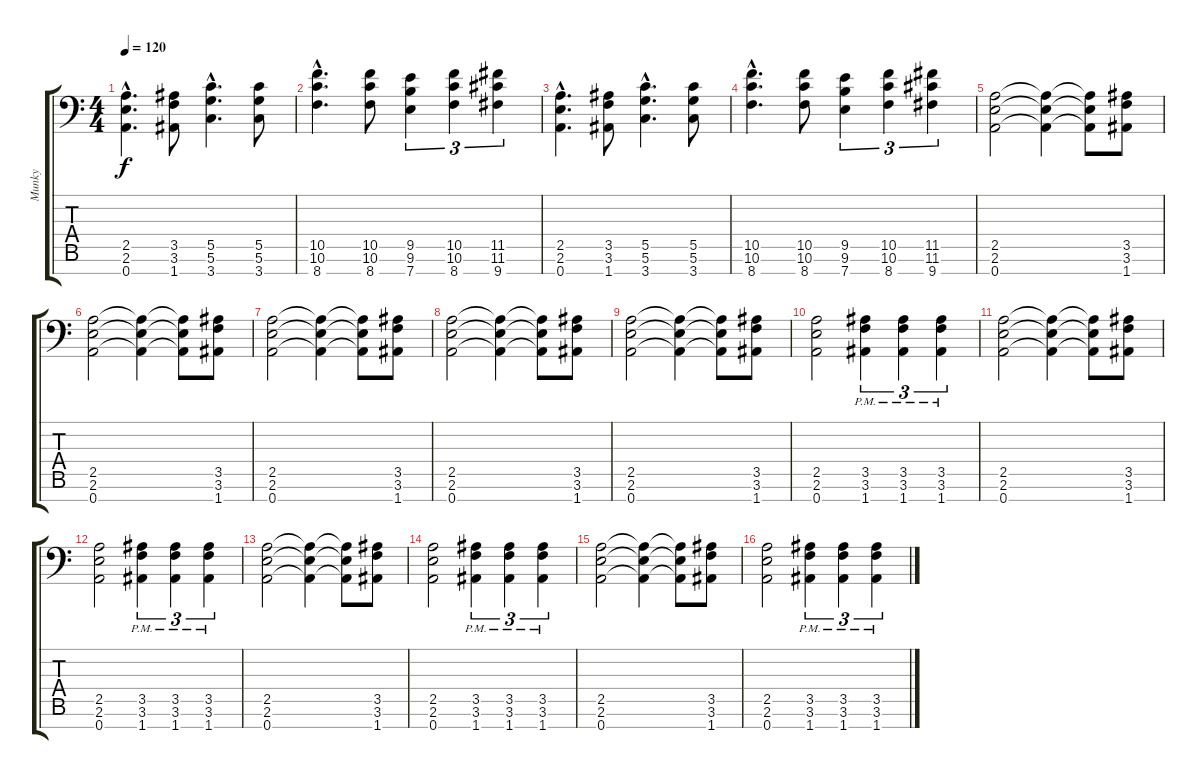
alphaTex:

\track ("Munky" "Munky") {instrument distortionguitar}
\staff {score tabs}
\tuning (D4 A3 F3 C3 G2 D2 A1) {hide}
\ts (4 4)
\tempo 120
\clef f4
\ks c
(2.5{hac} 2.6{hac} 0.7{hac}).4{d dy f} (3.5 3.6 1.7).8 (5.5{hac} 5.6{hac} 3.7{hac}).4{d} (5.5 5.6 3.7).8 |
(10.5{hac} 10.6{hac} 8.7{hac}).4{d} (10.5 10.6 8.7).8 (9.5 9.6 7.7).4{tu (3 2)} (10.5 10.6 8.7).4{tu (3 2)} (11.5 11.6 9.7).4{tu (3 2)} |
(2.5{hac} 2.6{hac} 0.7{hac}).4{d} (3.5 3.6 1.7).8 (5.5{hac} 5.6{hac} 3.7{hac}).4{d} (5.5 5.6 3.7).8 |
(10.5{hac} 10.6{hac} 8.7{hac}).4{d} (10.5 10.6 8.7).8 (9.5 9.6 7.7).4{tu (3 2)} (10.5 10.6 8.7).4{tu (3 2)} (11.5 11.6 9.7).4{tu (3 2)} |
(2.5 2.6 0.7).2 (2.5{t} 2.6{t} 0.7{t}).4 (2.5{t} 2.6{t} 0.7{t}).8 (3.5 3.6 1.7).8 |
(2.5 2.6 0.7).2 (2.5{t} 2.6{t} 0.7{t}).4 (2.5{t} 2.6{t} 0.7{t}).8 (3.5 3.6 1.7).8 |
(2.5 2.6 0.7).2 (2.5{t} 2.6{t} 0.7{t}).4 (2.5{t} 2.6{t} 0.7{t}).8 (3.5 3.6 1.7).8 |
(2.5 2.6 0.7).2 (2.5{t} 2.6{t} 0.7{t}).4 (2.5{t} 2.6{t} 0.7{t}).8 (3.5 3.6 1.7).8 |
(2.5 2.6 0.7).2 (2.5{t} 2.6{t} 0.7{t}).4 (2.5{t} 2.6{t} 0.7{t}).8 (3.5 3.6 1.7).8 |
(2.5 2.6 0.7).2 (3.5{pm} 3.6{pm} 1.7{pm}).4{tu (3 2)} (3.5{pm} 3.6{pm} 1.7{pm}).4{tu (3 2)} (3.5{pm} 3.6{pm} 1.7{pm}).4{tu (3 2)} |
(2.5 2.6 0.7).2 (2.5{t} 2.6{t} 0.7{t}).4 (2.5{t} 2.6{t} 0.7{t}).8 (3.5 3.6 1.7).8 |
(2.5 2.6 0.7).2 (3.5{pm} 3.6{pm} 1.7{pm}).4{tu (3 2)} (3.5{pm} 3.6{pm} 1.7{pm}).4{tu (3 2)} (3.5{pm} 3.6{pm} 1.7{pm}).4{tu (3 2)} |
(2.5 2.6 0.7).2 (2.5{t} 2.6{t} 0.7{t}).4 (2.5{t} 2.6{t} 0.7{t}).8 (3.5 3.6 1.7).8 |
(2.5 2.6 0.7).2 (3.5{pm} 3.6{pm} 1.7{pm}).4{tu (3 2)} (3.5{pm} 3.6{pm} 1.7{pm}).4{tu (3 2)} (3.5{pm} 3.6{pm} 1.7{pm}).4{tu (3 2)} |
(2.5 2.6 0.7).2 (2.5{t} 2.6{t} 0.7{t}).4 (2.5{t} 2.6{t} 0.7{t}).8 (3.5 3.6 1.7).8 |
(2.5 2.6 0.7).2 (3.5{pm} 3.6{pm} 1.7{pm}).4{tu (3 2)} (3.5{pm} 3.6{pm} 1.7{pm}).4{tu (3 2)} (3.5{pm} 3.6{pm} 1.7{pm}).4{tu (3 2)}
